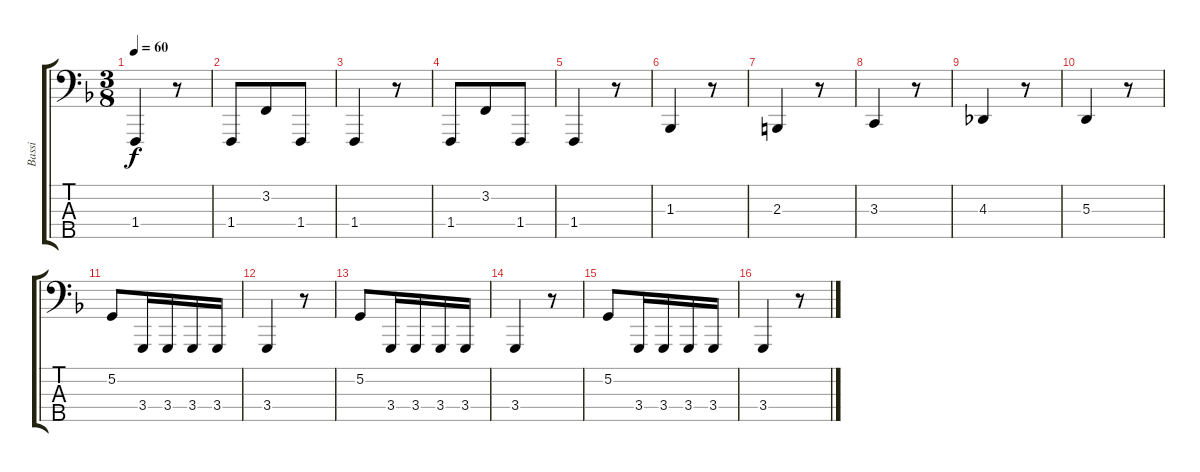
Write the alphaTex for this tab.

\track ("Bassi" "Bassi") {instrument cello}
\staff {score tabs}
\tuning (G2 D2 A1 E1 B0) {hide}
\ts (3 8)
\tempo 60
\clef f4
\ks f
1.4.4{dy f} r.8 |
1.4.8 3.2.8 1.4.8 |
1.4.4 r.8 |
1.4.8 3.2.8 1.4.8 |
1.4.4 r.8 |
1.3.4 r.8 |
2.3.4 r.8 |
3.3.4 r.8 |
4.3.4 r.8 |
5.3.4 r.8 |
5.2.8 3.4.16 3.4.16 3.4.16 3.4.16 |
3.4.4 r.8 |
5.2.8 3.4.16 3.4.16 3.4.16 3.4.16 |
3.4.4 r.8 |
5.2.8 3.4.16 3.4.16 3.4.16 3.4.16 |
3.4.4 r.8
